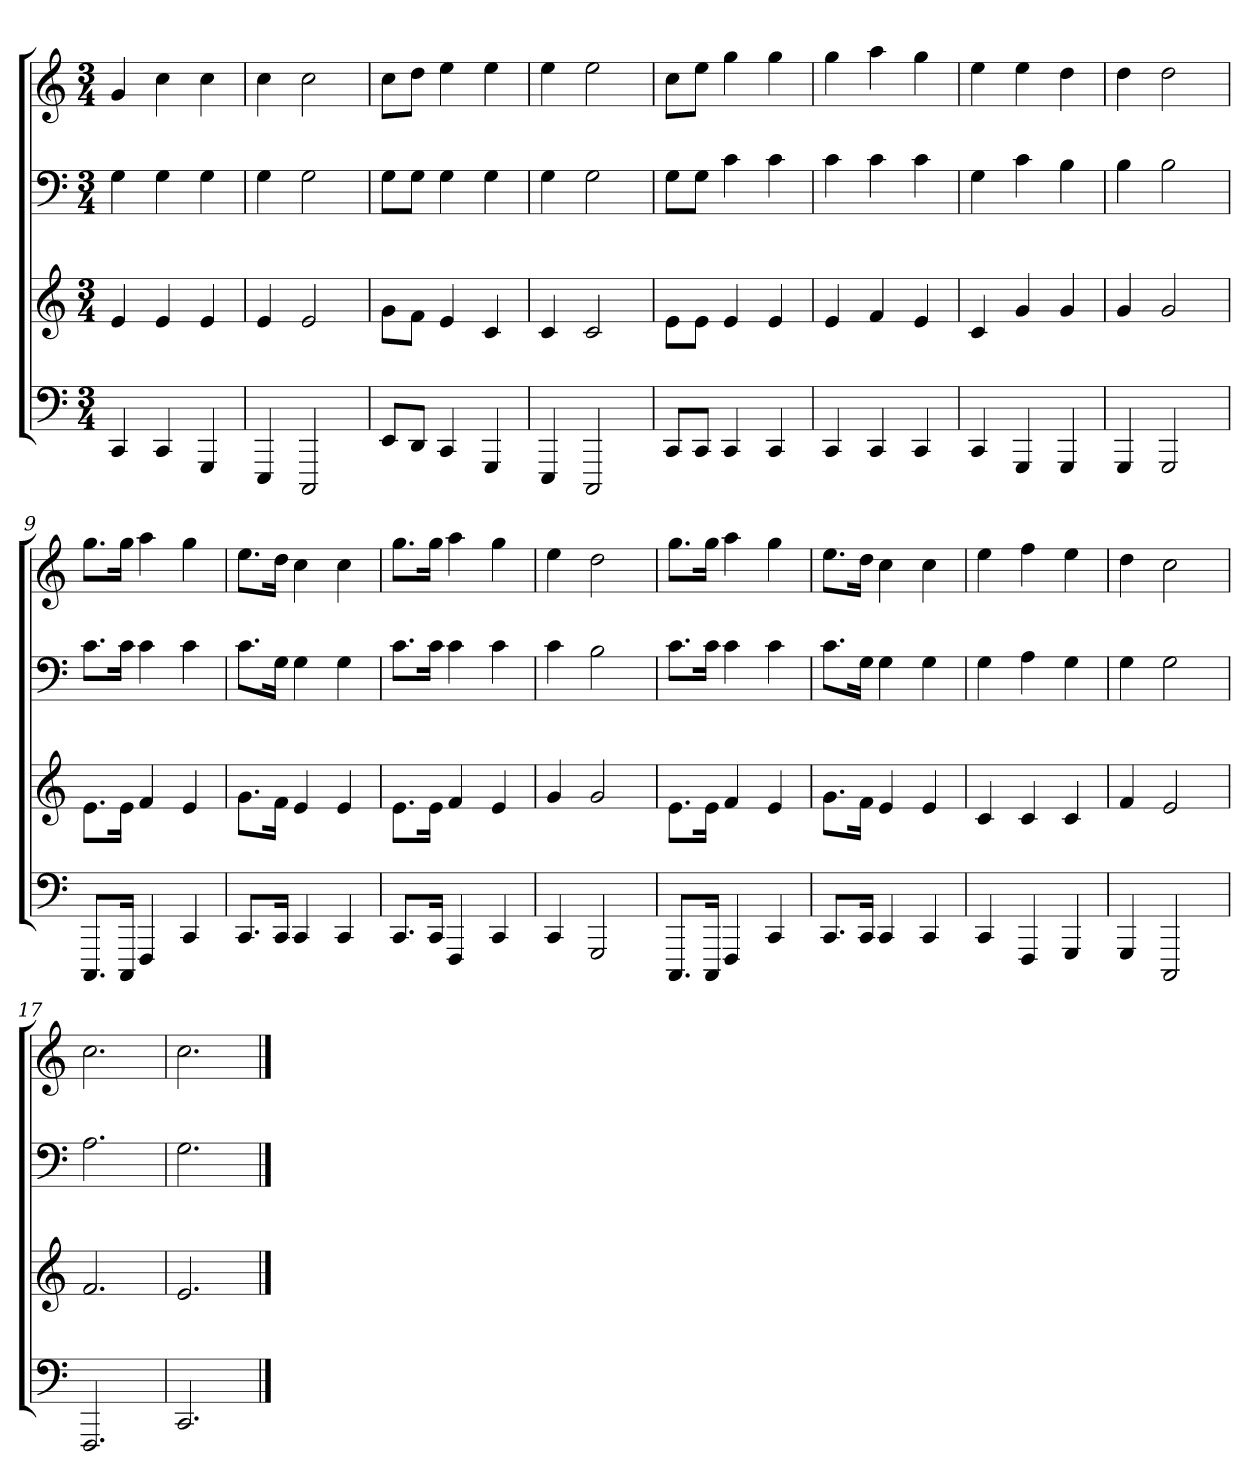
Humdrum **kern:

**kern	**kern	**kern	**kern
*part4	*part3	*part2	*part1
*staff4	*staff3	*staff2	*staff1
*clefF4	*clefG2	*clefF4	*clefG2
*k[]	*k[]	*k[]	*k[]
*C:	*C:	*C:	*C:
*M3/4	*M3/4	*M3/4	*M3/4
*MM70	*MM70	*MM70	*MM70
=1	=1	=1	=1
4CC	4e	4G	4g
4CC	4e	4G	4cc
4GGG	4e	4G	4cc
=2	=2	=2	=2
4EEE	4e	4G	4cc
2CCC	2e	2G	2cc
=3	=3	=3	=3
8EE/L	8g\L	8G\L	8cc\L
8DD/J	8f\J	8G\J	8dd\J
4CC	4e	4G	4ee
4GGG	4c	4G	4ee
=4	=4	=4	=4
4EEE	4c	4G	4ee
2CCC	2c	2G	2ee
=5	=5	=5	=5
8CC/L	8e\L	8G\L	8cc\L
8CC/J	8e\J	8G\J	8ee\J
4CC	4e	4c	4gg
4CC	4e	4c	4gg
=6	=6	=6	=6
4CC	4e	4c	4gg
4CC	4f	4c	4aa
4CC	4e	4c	4gg
=7	=7	=7	=7
4CC	4c	4G	4ee
4GGG	4g	4c	4ee
4GGG	4g	4B	4dd
=8	=8	=8	=8
4GGG	4g	4B	4dd
2GGG	2g	2B	2dd
=9	=9	=9	=9
8.CCC/L	8.e\L	8.c\L	8.gg\L
16CCC/Jk	16e\Jk	16c\Jk	16gg\Jk
4FFF	4f	4c	4aa
4CC	4e	4c	4gg
=10	=10	=10	=10
8.CC/L	8.g\L	8.c\L	8.ee\L
16CC/Jk	16f\Jk	16G\Jk	16dd\Jk
4CC	4e	4G	4cc
4CC	4e	4G	4cc
=11	=11	=11	=11
8.CC/L	8.e\L	8.c\L	8.gg\L
16CC/Jk	16e\Jk	16c\Jk	16gg\Jk
4FFF	4f	4c	4aa
4CC	4e	4c	4gg
=12	=12	=12	=12
4CC	4g	4c	4ee
2GGG	2g	2B	2dd
=13	=13	=13	=13
8.CCC/L	8.e\L	8.c\L	8.gg\L
16CCC/Jk	16e\Jk	16c\Jk	16gg\Jk
4FFF	4f	4c	4aa
4CC	4e	4c	4gg
=14	=14	=14	=14
8.CC/L	8.g\L	8.c\L	8.ee\L
16CC/Jk	16f\Jk	16G\Jk	16dd\Jk
4CC	4e	4G	4cc
4CC	4e	4G	4cc
=15	=15	=15	=15
4CC	4c	4G	4ee
4FFF	4c	4A	4ff
4GGG	4c	4G	4ee
=16	=16	=16	=16
4GGG	4f	4G	4dd
2CCC	2e	2G	2cc
=17	=17	=17	=17
2.FFF	2.f	2.A	2.cc
=18	=18	=18	=18
2.CC	2.e	2.G	2.cc
==	==	==	==
*-	*-	*-	*-
